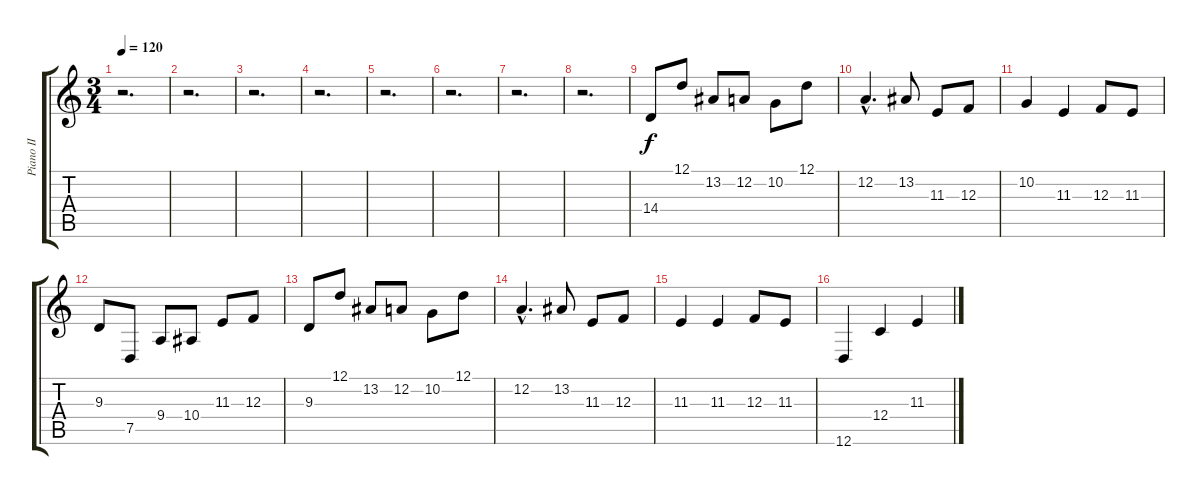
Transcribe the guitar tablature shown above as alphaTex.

\track ("Piano II" "Piano II") {instrument acousticgrandpiano}
\staff {score tabs}
\tuning (D4 A3 F3 C3 G2 D2) {hide}
\ts (3 4)
\tempo 120
\clef g2
\ks c
r.2{d dy f instrument acousticgrandpiano} |
r.2{d} |
r.2{d} |
r.2{d} |
r.2{d} |
r.2{d} |
r.2{d} |
r.2{d} |
14.4.8 12.1.8 13.2.8 12.2.8 10.2.8 12.1.8 |
12.2{hac}.4{d} 13.2.8 11.3.8 12.3.8 |
10.2.4 11.3.4 12.3.8 11.3.8 |
9.3.8 7.5.8 9.4.8 10.4.8 11.3.8 12.3.8 |
9.3.8 12.1.8 13.2.8 12.2.8 10.2.8 12.1.8 |
12.2{hac}.4{d} 13.2.8 11.3.8 12.3.8 |
11.3.4 11.3.4 12.3.8 11.3.8 |
12.6.4 12.4.4 11.3.4
